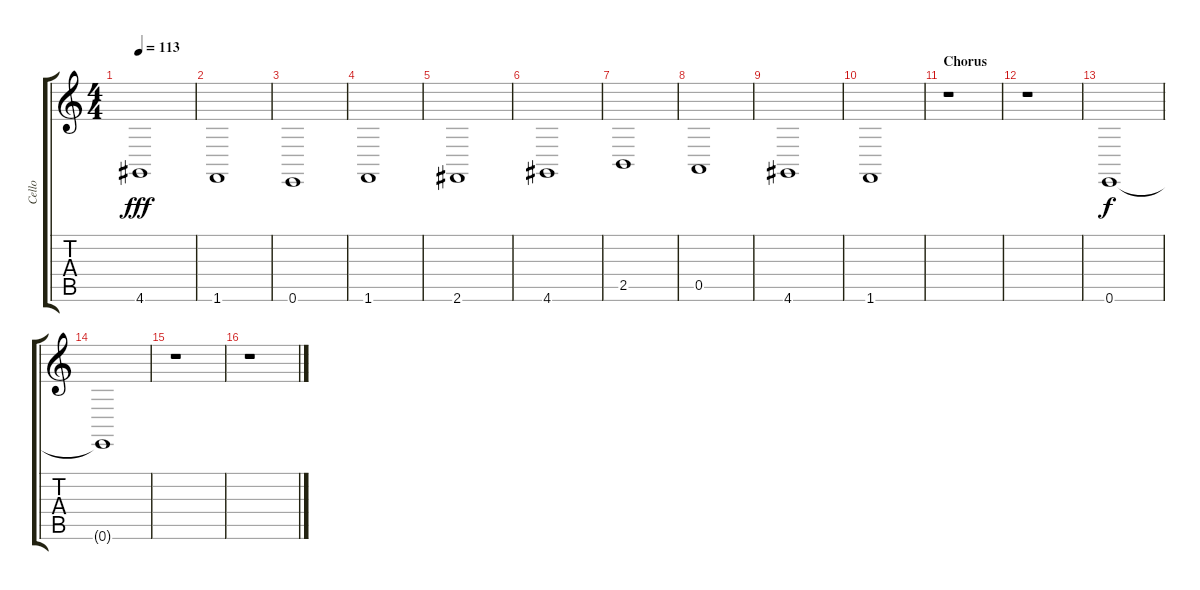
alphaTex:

\track ("Cello" "Cello") {instrument cello}
\staff {score tabs}
\tuning (E4 B3 G3 D3 A2 E2) {hide}
\ts (4 4)
\tempo 113
\clef g2
\ks c
4.6.1{dy fff} |
1.6.1 |
0.6.1 |
1.6.1 |
2.6.1 |
4.6.1 |
2.5.1 |
0.5.1 |
4.6.1 |
1.6.1 |
\section ("" "Chorus")
r.1 |
r.1 |
0.6.1{dy f} |
0.6{t}.1 |
r.1 |
r.1
